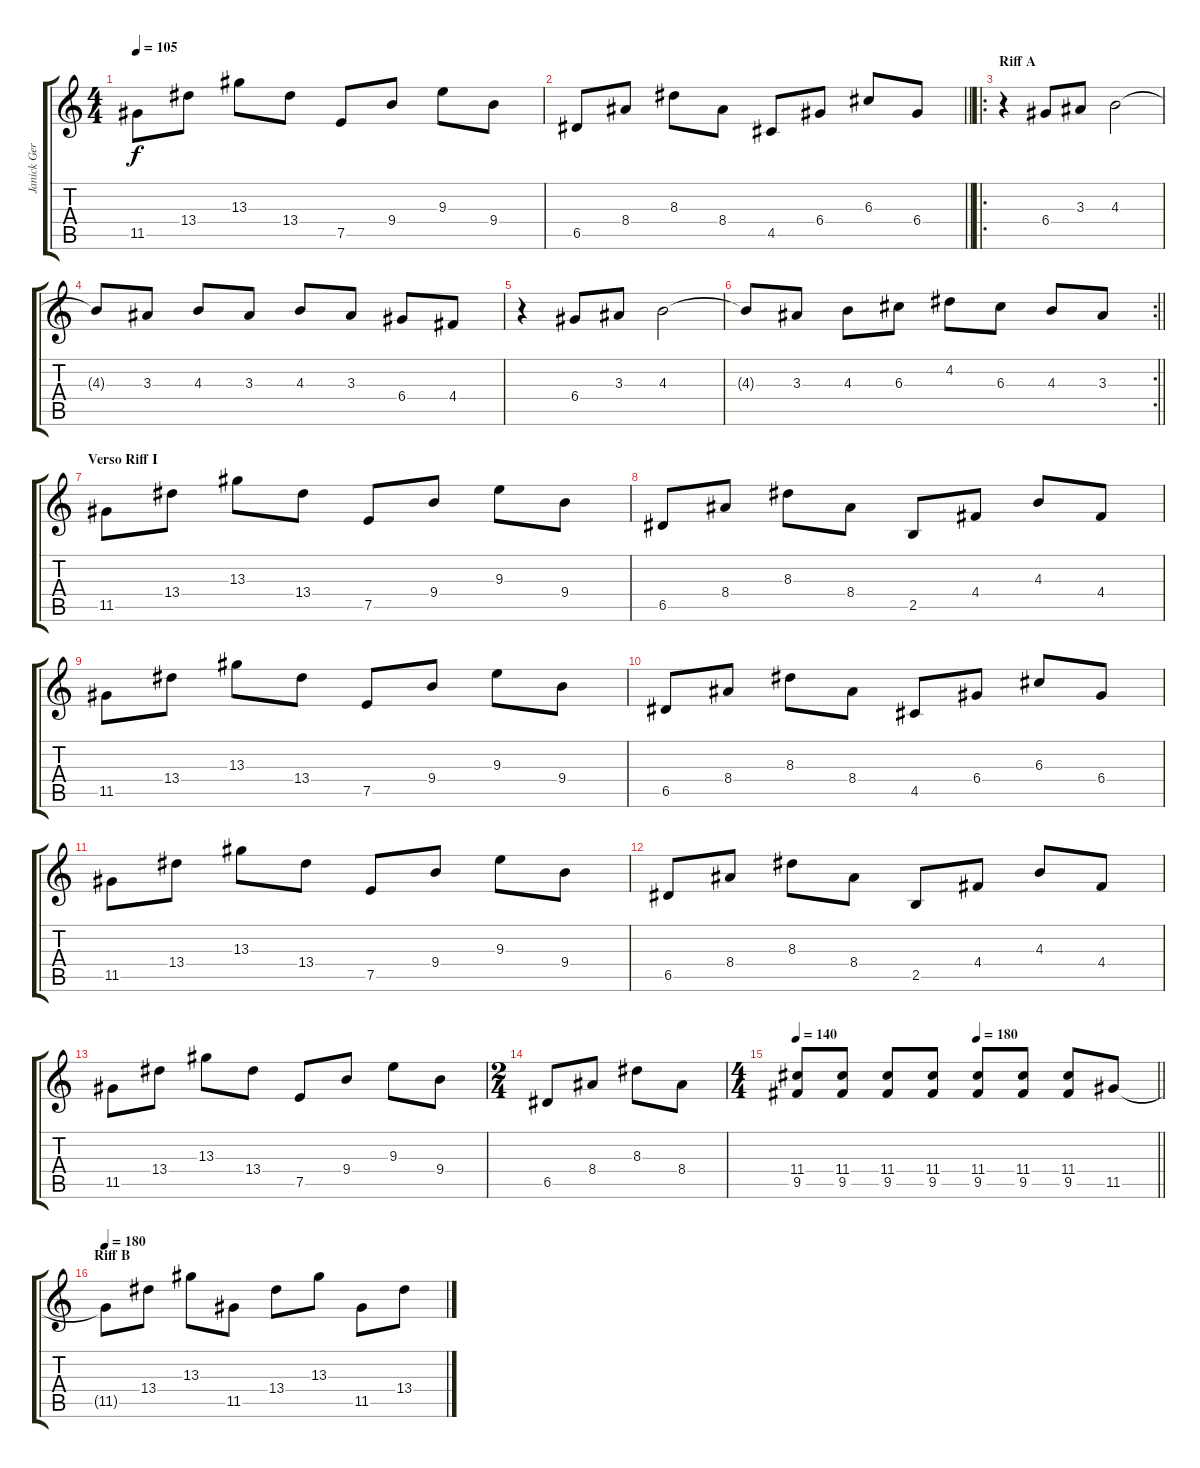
\track ("Janick Gers" "Janick Ger") {instrument overdrivenguitar}
\staff {score tabs}
\tuning (E4 B3 G3 D3 A2 E2) {hide}
\ts (4 4)
\tempo 105
\clef g2
\ks c
11.5.8{dy f} 13.4.8 13.3.8 13.4.8 7.5.8 9.4.8 9.3.8 9.4.8 |
\barLineRight lightlight
6.5.8 8.4.8 8.3.8 8.4.8 4.5.8 6.4.8 6.3.8 6.4.8 |
\ro
\section ("" "Riff A")
r.4{volume 14} 6.4.8 3.3.8 4.3.2 |
4.3{t}.8 3.3.8 4.3.8 3.3.8 4.3.8 3.3.8 6.4.8 4.4.8 |
r.4 6.4.8 3.3.8 4.3.2 |
\rc 2
\barLineRight lightlight
4.3{t}.8 3.3.8 4.3.8 6.3.8 4.2.8 6.3.8 4.3.8 3.3.8 |
\section ("" "Verso Riff I")
11.5.8{volume 11} 13.4.8 13.3.8 13.4.8 7.5.8 9.4.8 9.3.8 9.4.8 |
6.5.8 8.4.8 8.3.8 8.4.8 2.5.8 4.4.8 4.3.8 4.4.8 |
11.5.8 13.4.8 13.3.8 13.4.8 7.5.8 9.4.8 9.3.8 9.4.8 |
6.5.8 8.4.8 8.3.8 8.4.8 4.5.8 6.4.8 6.3.8 6.4.8 |
11.5.8 13.4.8 13.3.8 13.4.8 7.5.8 9.4.8 9.3.8 9.4.8 |
6.5.8 8.4.8 8.3.8 8.4.8 2.5.8 4.4.8 4.3.8 4.4.8 |
11.5.8 13.4.8 13.3.8 13.4.8 7.5.8 9.4.8 9.3.8 9.4.8 |
\ts (2 4)
6.5.8 8.4.8 8.3.8 8.4.8 |
\ts (4 4)
\tempo 140
\tempo (180 0.5)
\barLineRight lightlight
(11.4 9.5).8 (11.4 9.5).8 (11.4 9.5).8 (11.4 9.5).8 (11.4 9.5).8 (11.4 9.5).8 (11.4 9.5).8 11.5.8 |
\section ("" "Riff B")
\tempo 180
11.5{t}.8 13.4.8 13.3.8 11.5.8 13.4.8 13.3.8 11.5.8 13.4.8
